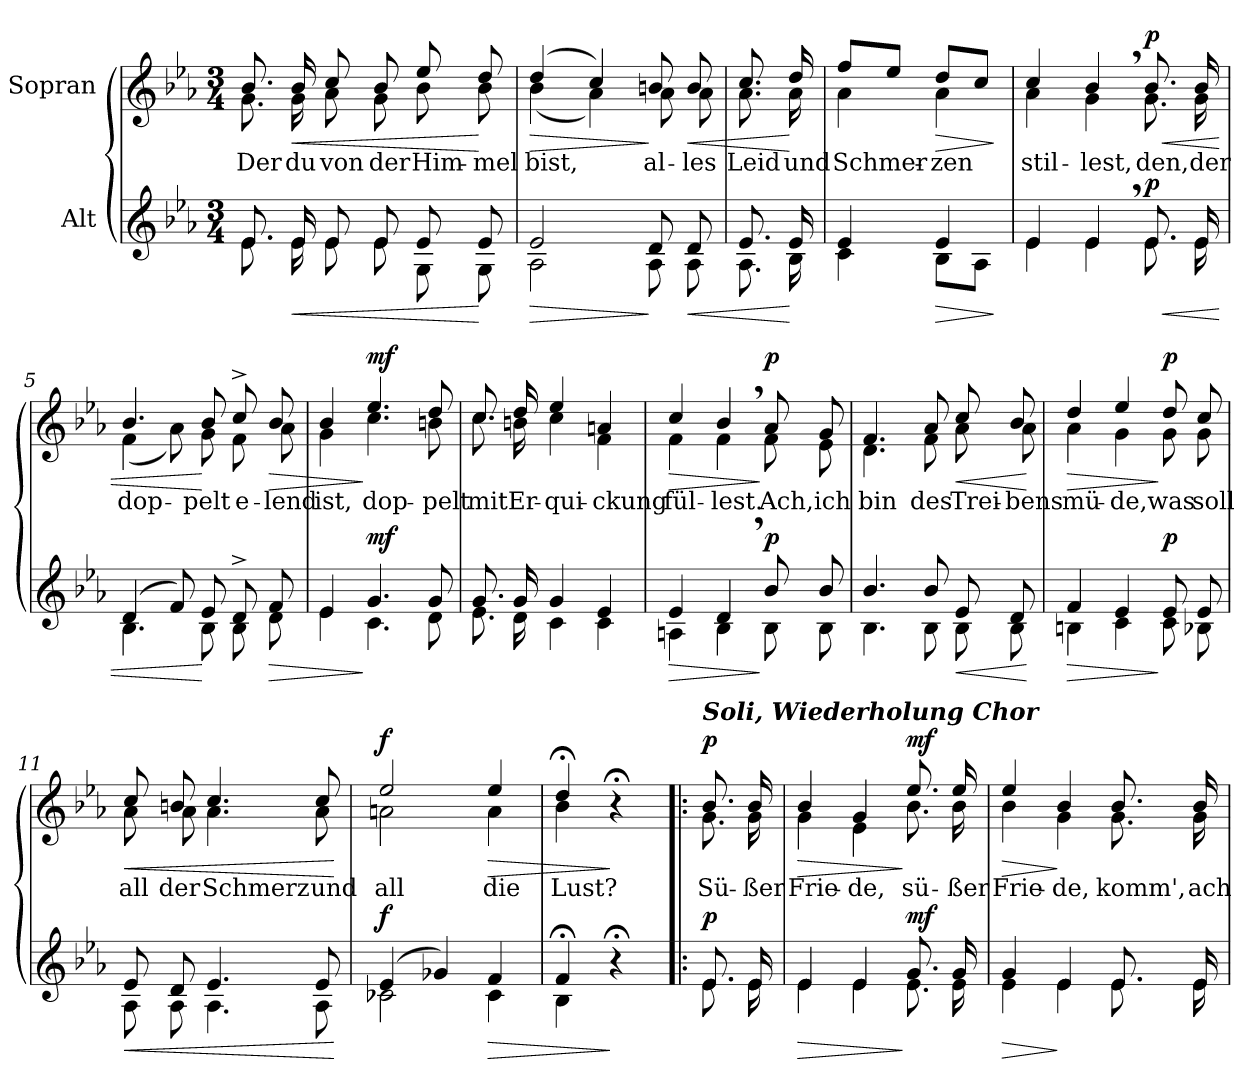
**kern	**dynam	**kern	**text	**dynam
*part2	*part2	*part1	*part1	*part1
*staff2	*staff2	*staff1	*staff1	*staff1
*I"Alt	*	*I"Sopran	*	*
*clefG2	*	*clefG2	*	*
*k[b-e-a-]	*	*k[b-e-a-]	*	*
*M3/4	*	*M3/4	*	*
=1	=1	=1	=1	=1
*^	*	*	*	*
!	!	!	!LO:TX:a:B:t=Sehr langsam	!	!
!	!	!	!	!LO:LY:b	!
*	*	*	*^	*	*
8.e-/	8.e-\	.	8.b-/	8.g\	Der	.
!	!	!LO:HP:b	!	!	!LO:LY:b	!LO:HP:b
16e-/	16e-\	<	16b-/	16g\	du	<
!	!	!	!	!	!LO:LY:b	!
8e-/	8e-\	.	8cc/	8a-\	von	.
!	!	!	!	!	!LO:LY:b	!
8e-/	8e-\	.	8b-/	8g\	der	.
!	!	!	!	!	!LO:LY:b	!
8e-/	8G\	.	8ee-/	8b-\	Him-	.
!	!	!	!	!	!LO:LY:b	!
8e-/	8G\	[	8dd/	8b-\	-mel	[
=2	=2	=2	=2	=2	=2	=2
!	!	!LO:HP:b	!	!	!LO:LY:b	!LO:HP:b
2e-/	2A-\	>	(4dd/	(4b-\	bist,	>
.	.	.	4cc/)	4a-\)	.	.
!	!	!	!	!	!LO:LY:b	!
8d/	8A-\	]	8bn/	8a-\	al-	]
!	!	!LO:HP:b	!	!	!LO:LY:b	!LO:HP:b
8d/	8A-\	<	8b/	8a-\	-les	<
=3	=3	=3	=3	=3	=3	=3
!	!	!	!	!	!LO:LY:b	!
8.e-/	8.A-\	.	8.cc/	8.a-\	Leid	.
!	!	!	!	!	!LO:LY:b	!
16e-/	16B-\	[	16dd/	16a-\	und	[
!!LO:LB:g=z	!!
=3X1	=3X1	=3X1	=3X1	=3X1	=3X1	=3X1
!	!	!	!	!	!LO:LY:b	!
4e-/	4c\	.	8ff/L	4a-\	Schmer-	.
.	.	.	8ee-/J	.	.	.
!	!	!LO:HP:b	!	!	!LO:LY:b	!LO:HP:b
4e-/	8B-\L	>	8dd/L	4a-\	-zen	>
.	8A-\J	.	8cc/J	.	.	.
*v	*v	*	*	*	*	*
*	*	*v	*v	*	*
.	]	.	.	]
=4	=4	=4	=4	=4
*^	*	*	*	*
!	!	!	!	!LO:LY:b	!
*	*	*	*^	*	*
4e-/	4e-\	.	4cc/	4a-\	stil-	.
!	!	!	!	!	!LO:LY:b	!
4e-,/	4e-\	.	4b-,/	4g\	-lest,	.
!	!	!LO:HP:b	!	!	!LO:LY:b	!LO:HP:b
!	!	!LO:DY:n=1:a	!	!	!	!LO:DY:n=1:a
8.e-/	8.e-\	< p	8.b-/	8.g\	den,	< p
!	!	!	!	!	!LO:LY:b	!
16e-/	16e-\	.	16b-/	16g\	der	.
=5	=5	=5	=5	=5	=5	=5
!	!	!	!	!	!LO:LY:b	!
(4d/	4.B-\	.	4.b-/	(4f\	dop-	.
8f/)	.	.	.	8a-\)	.	.
!	!	!	!	!	!LO:LY:b	!
8e-/	8B-\	[	8b-/	8g\	-pelt	[
!	!	!	!	!	!LO:LY:b	!
8d^/	8B-\	.	8cc^/	8f\	e-	.
!	!	!LO:HP:b	!	!	!LO:LY:b	!LO:HP:b
8f/	8d\	>	8b-/	8a-\	-lend	>
=6	=6	=6	=6	=6	=6	=6
!	!	!	!	!	!LO:LY:b	!
4e-/	4e-\	.	4b-/	4g\	ist,	.
!	!	!LO:DY:n=1:a	!	!	!LO:LY:b	!LO:DY:n=1:a
4.g/	4.c\	] mf	4.ee-/	4.cc\	dop-	] mf
!	!	!	!	!	!LO:LY:b	!
8g/	8d\	.	8dd/	8bn\	-pelt	.
!!LO:LB:g=z	!!
=7	=7	=7	=7	=7	=7	=7
!	!	!	!	!	!LO:LY:b	!
8.g/	8.e-\	.	8.cc/	8.cc\	mit	.
!	!	!	!	!	!LO:LY:b	!
16g/	16d\	.	16dd/	16bn\	Er-	.
!	!	!	!	!	!LO:LY:b	!
4g/	4c\	.	4ee-/	4cc\	-qui-	.
!	!	!	!	!	!LO:LY:b	!
4e-/	4c\	.	4an/	4f\	-ckung	.
=8	=8	=8	=8	=8	=8	=8
!	!	!LO:HP:b	!	!	!LO:LY:b	!LO:HP:b
4e-/	4An\	>	4cc/	4f\	fül-	>
!	!	!	!	!	!LO:LY:b	!
4d,/	4B-\	.	4b-,/	4f\	-lest.	.
!	!	!LO:DY:n=1:a	!	!	!LO:LY:b	!LO:DY:n=1:a
8b-/	8B-\	] p	8a-/	8f\	Ach,	] p
!	!	!	!	!	!LO:LY:b	!
8b-/	8B-\	.	8g/	8e-\	ich	.
=9	=9	=9	=9	=9	=9	=9
!	!	!	!	!	!LO:LY:b	!
4.b-/	4.B-\	.	4.f/	4.d\	bin	.
!	!	!	!	!	!LO:LY:b	!
8b-/	8B-\	.	8a-/	8f\	des	.
!	!	!LO:HP:b	!	!	!LO:LY:b	!LO:HP:b
8e-/	8B-\	<	8cc/	8a-\	Trei-	<
!	!	!	!	!	!LO:LY:b	!
8d/	8B-\	.	8b-/	8a-\	-bens	.
*v	*v	*	*	*	*	*
*	*	*v	*v	*	*
.	[	.	.	[
!!LO:LB:g=z
=10	=10	=10	=10	=10
!	!LO:HP:b	!	!LO:LY:b	!LO:HP:b
*^	*	*^	*	*
4f/	4Bn\	>	4dd/	4a-\	mü-	>
!	!	!	!	!	!LO:LY:b	!
4e-/	4c\	.	4ee-/	4g\	-de,	.
!	!	!LO:DY:n=1:a	!	!	!LO:LY:b	!LO:DY:n=1:a
8e-/	8c\	] p	8dd/	8g\	was	] p
!	!	!	!	!	!LO:LY:b	!
8e-/	8B-X\	.	8cc/	8g\	soll	.
=11	=11	=11	=11	=11	=11	=11
!	!	!LO:HP:b	!	!	!LO:LY:b	!LO:HP:b
8e-/	8A-\	<	8cc/	8a-\	all	<
!	!	!	!	!	!LO:LY:b	!
8d/	8A-\	.	8bn/	8a-\	der	.
!	!	!	!	!	!LO:LY:b	!
4.e-/	4.A-\	.	4.cc/	4.a-\	Schmerz	.
!	!	!	!	!	!LO:LY:b	!
8e-/	8A-\	.	8cc/	8a-\	und	.
*v	*v	*	*	*	*	*
*	*	*v	*v	*	*
.	[	.	.	[
=12	=12	=12	=12	=12
*^	*	*	*	*
!	!	!LO:DY:a	!	!LO:LY:b	!LO:DY:a
*	*	*	*^	*	*
(4e-/	2c-X\	f	2ee-/	2an\	all	f
4g-X/)	.	.	.	.	.	.
!	!	!LO:HP:b	!	!	!LO:LY:b	!LO:HP:b
4f/	4c-\	>	4ee-/	4a\	die	>
=13	=13	=13	=13	=13	=13	=13
!	!	!	!	!	!LO:LY:b	!
4f;</	4B-\	.	4dd;</	4b-\	Lust?	.
4r;<	4ryy	]	4r;<	4ryy	.	]
!!LO:PB:g=z	!!
=13X2!|:	=13X2!|:	=13X2!|:	=13X2!|:	=13X2!|:	=13X2!|:	=13X2!|:
!	!	!	!LO:TX:a:Bi:t=Soli, Wiederholung Chor	!	!	!
!	!	!LO:DY:a	!	!	!LO:LY:b	!LO:DY:a
8.e-/	8.e-\	p	8.b-/	8.g\	Sü-	p
!	!	!	!	!	!LO:LY:b	!
16e-/	16e-\	.	16b-/	16g\	-ßer	.
=14	=14	=14	=14	=14	=14	=14
!	!	!LO:HP:b	!	!	!LO:LY:b	!LO:HP:b
4e-/	4e-\	>	4b-/	4g\	Frie-	>
!	!	!	!	!	!LO:LY:b	!
4e-/	4e-\	.	4g/	4e-\	-de,	.
!	!	!LO:DY:n=1:a	!	!	!LO:LY:b	!LO:DY:n=1:a
8.g/	8.e-\	] mf	8.ee-/	8.b-\	sü-	] mf
!	!	!	!	!	!LO:LY:b	!
16g/	16e-\	.	16ee-/	16b-\	-ßer	.
=15	=15	=15	=15	=15	=15	=15
!	!	!LO:HP:b	!	!	!LO:LY:b	!LO:HP:b
4g/	4e-\	>	4ee-/	4b-\	Frie-	>
!	!	!	!	!	!LO:LY:b	!
4e-/	4e-\	]	4b-/	4g\	-de,	]
!	!	!	!	!	!LO:LY:b	!
8.e-/	8.e-\	.	8.b-/	8.g\	komm',	.
!	!	!	!	!	!LO:LY:b	!
16e-/	16e-\	.	16b-/	16g\	ach	.
*v	*v	*	*	*	*	*
*	*	*v	*v	*	*
=	=	=	=	=
*-	*-	*-	*-	*-
